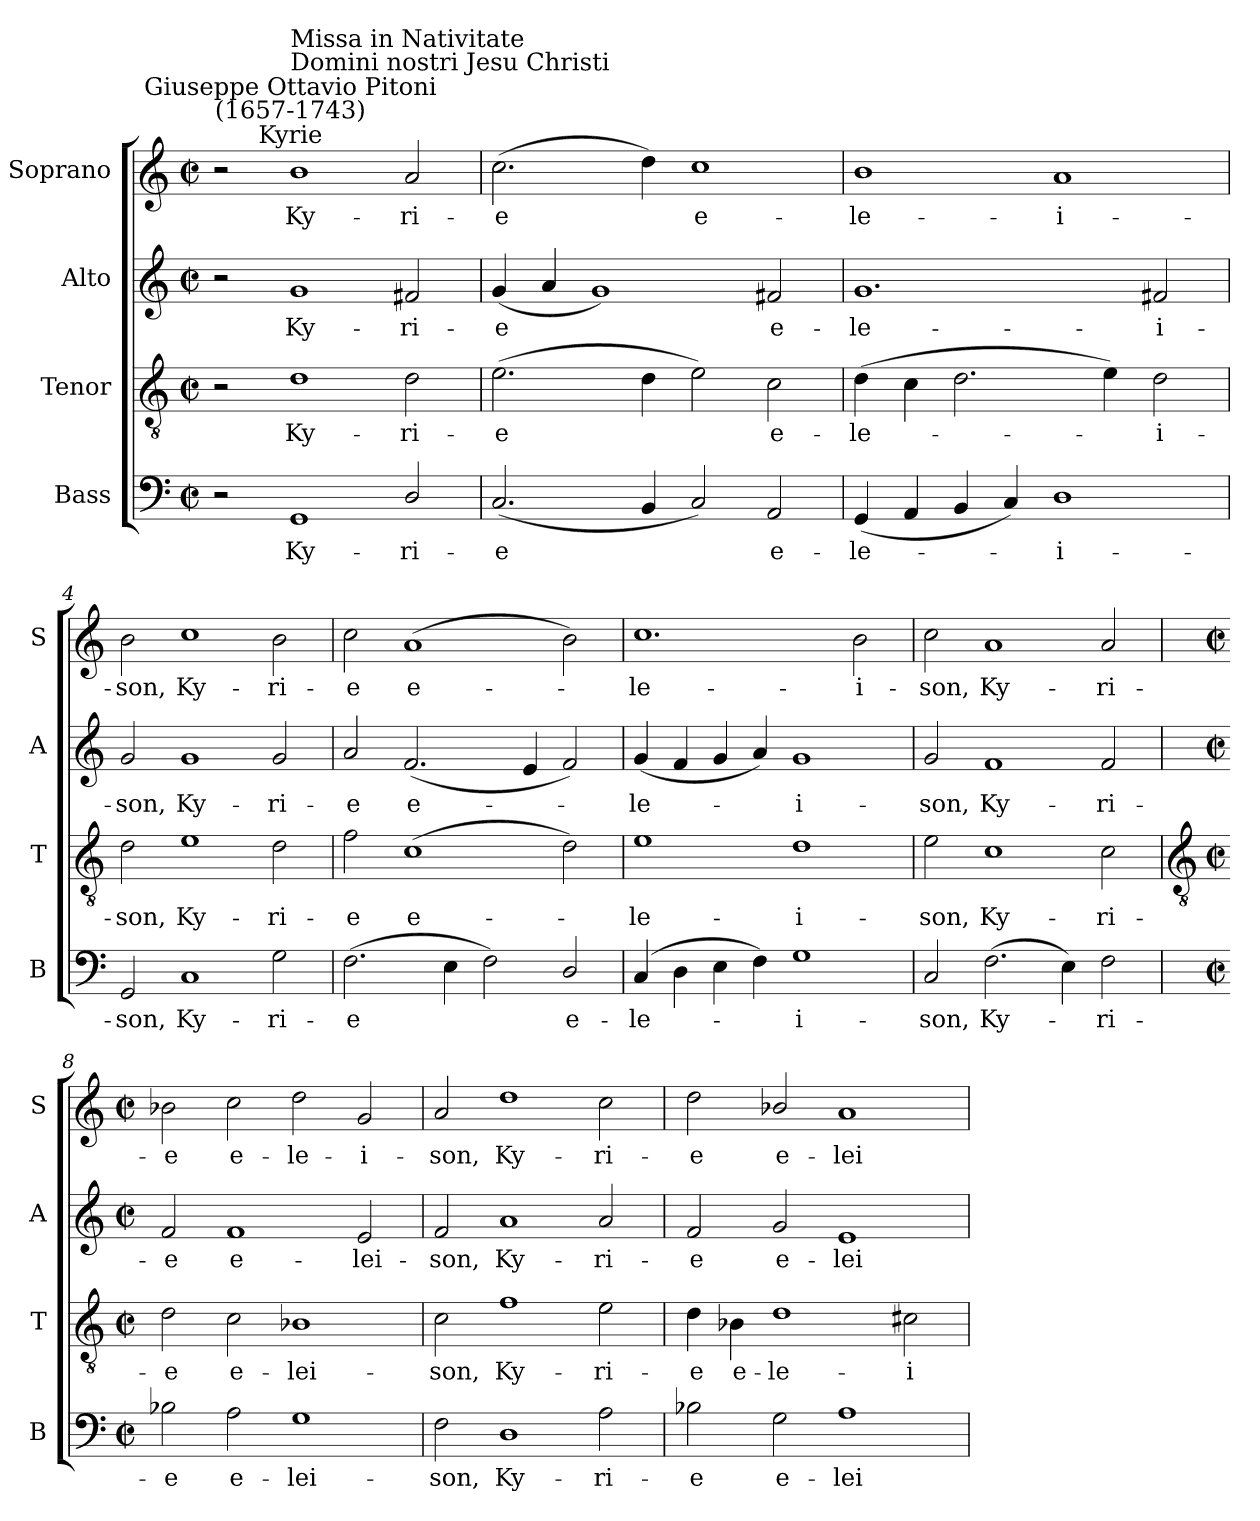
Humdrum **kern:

**kern	**text	**kern	**text	**kern	**text	**kern	**text
*part4	*part4	*part3	*part3	*part2	*part2	*part1	*part1
*staff4	*staff4	*staff3	*staff3	*staff2	*staff2	*staff1	*staff1
*I"Bass	*	*I"Tenor	*	*I"Alto	*	*I"Soprano	*
*I'B	*	*I'T	*	*I'A	*	*I'S	*
*clefF4	*	*clefGv2	*	*clefG2	*	*clefG2	*
*k[]	*	*k[]	*	*k[]	*	*k[]	*
*C:	*	*C:	*	*C:	*	*C:	*
*M4/2	*	*M4/2	*	*M4/2	*	*M4/2	*
*met(c|)	*	*met(c|)	*	*met(c|)	*	*met(c|)	*
=1	=1	=1	=1	=1	=1	=1	=1
2r	.	2r	.	2r	.	2r	.
!	!	!	!	!	!	!LO:TX:a:cj:t=Kyrie	!
!	!	!	!	!	!	!LO:TX:a:cj:t=Giuseppe Ottavio Pitoni\n(1657-1743)	!
!	!	!	!	!	!	!LO:TX:a:t=Missa in Nativitate\nDomini nostri Jesu Christi	!
!	!LO:LY:b	!	!LO:LY:b	!	!LO:LY:b	!	!LO:LY:b
1GG	Ky-	1d	Ky-	1g	Ky-	1b	Ky-
!	!LO:LY:b	!	!LO:LY:b	!	!LO:LY:b	!	!LO:LY:b
2D/	-ri-	2d	-ri-	2f#X	-ri-	2a	-ri-
=2	=2	=2	=2	=2	=2	=2	=2
!	!LO:LY:b	!	!LO:LY:b	!	!LO:LY:b	!	!LO:LY:b
(<2.C	-e	(>2.e	-e	(<4g	-e	(>2.cc	-e
.	.	.	.	4a	.	.	.
.	.	.	.	1g)	.	.	.
4BB	.	4d	.	.	.	4dd)	.
!	!	!	!	!	!	!	!LO:LY:b
2C)	.	2e)	.	.	.	1cc	e-
!	!LO:LY:b	!	!LO:LY:b	!	!LO:LY:b	!	!
2AA	e-	2c	e-	2f#X	e-	.	.
=3	=3	=3	=3	=3	=3	=3	=3
!	!LO:LY:b	!	!LO:LY:b	!	!LO:LY:b	!	!LO:LY:b
(<4GG	-le-	(>4d	-le-	1.g	-le-	1b	-le-
4AA	.	4c	.	.	.	.	.
4BB	.	2.d	.	.	.	.	.
4C)	.	.	.	.	.	.	.
!	!LO:LY:b	!	!	!	!	!	!LO:LY:b
1D	i-	.	.	.	.	1a	-i-
.	.	4e)	.	.	.	.	.
!	!	!	!LO:LY:b	!	!LO:LY:b	!	!
.	.	2d	i-	2f#X	-i-	.	.
=4	=4	=4	=4	=4	=4	=4	=4
!	!LO:LY:b	!	!LO:LY:b	!	!LO:LY:b	!	!LO:LY:b
2GG	-son,	2d	-son,	2g	-son,	2b	-son,
!	!LO:LY:b	!	!LO:LY:b	!	!LO:LY:b	!	!LO:LY:b
1C	Ky-	1e	Ky-	1g	Ky-	1cc	Ky-
!	!LO:LY:b	!	!LO:LY:b	!	!LO:LY:b	!	!LO:LY:b
2G	-ri-	2d	-ri-	2g	-ri-	2b	-ri-
=5	=5	=5	=5	=5	=5	=5	=5
!	!LO:LY:b	!	!LO:LY:b	!	!LO:LY:b	!	!LO:LY:b
(>2.F	-e	2f	-e	2a	-e	2cc	-e
!	!	!	!LO:LY:b	!	!LO:LY:b	!	!LO:LY:b
.	.	(>1c	e-	(<2.f	e-	(>1a	e-
4E	.	.	.	.	.	.	.
2F)	.	.	.	.	.	.	.
.	.	.	.	4e	.	.	.
!	!LO:LY:b	!	!	!	!	!	!
2D/	e-	2d)	.	2f)	.	2b)	.
=6	=6	=6	=6	=6	=6	=6	=6
!	!LO:LY:b	!	!LO:LY:b	!	!LO:LY:b	!	!LO:LY:b
(>4C	-le-	1e	le-	(<4g	le-	1.cc	le-
4D	.	.	.	4f	.	.	.
4E	.	.	.	4g	.	.	.
4F)	.	.	.	4a)	.	.	.
!	!LO:LY:b	!	!LO:LY:b	!	!LO:LY:b	!	!
1G	i-	1d	-i-	1g	i-	.	.
!	!	!	!	!	!	!	!LO:LY:b
.	.	.	.	.	.	2b	-i-
=7	=7	=7	=7	=7	=7	=7	=7
!	!LO:LY:b	!	!LO:LY:b	!	!LO:LY:b	!	!LO:LY:b
2C	-son,	2e	-son,	2g	-son,	2cc	-son,
!	!LO:LY:b	!	!LO:LY:b	!	!LO:LY:b	!	!LO:LY:b
(>2.F	Ky-	1c	Ky-	1f	Ky-	1a	Ky-
4E)	.	.	.	.	.	.	.
!	!LO:LY:b	!	!LO:LY:b	!	!LO:LY:b	!	!LO:LY:b
2F	ri-	2c	-ri-	2f	-ri-	2a	-ri-
!!LO:LB:g=z
=8	=8	=8	=8	=8	=8	=8	=8
*	*	*clefGv2	*	*	*	*	*
*M4/2	*	*M4/2	*	*M4/2	*	*M4/2	*
*met(c|)	*	*met(c|)	*	*met(c|)	*	*met(c|)	*
!	!LO:LY:b	!	!LO:LY:b	!	!LO:LY:b	!	!LO:LY:b
2B-X	-e	2d	-e	2f	-e	2b-X	-e
!	!LO:LY:b	!	!LO:LY:b	!	!LO:LY:b	!	!LO:LY:b
2A	e-	2c	e-	1f	e-	2cc	e-
!	!LO:LY:b	!	!LO:LY:b	!	!	!	!LO:LY:b
1G	-lei-	1B-X	-lei-	.	.	2dd	-le-
!	!	!	!	!	!LO:LY:b	!	!LO:LY:b
.	.	.	.	2e	-lei-	2g	-i-
=9	=9	=9	=9	=9	=9	=9	=9
!	!LO:LY:b	!	!LO:LY:b	!	!LO:LY:b	!	!LO:LY:b
2F	-son,	2c	-son,	2f	-son,	2a	-son,
!	!LO:LY:b	!	!LO:LY:b	!	!LO:LY:b	!	!LO:LY:b
1D	Ky-	1f	Ky-	1a	Ky-	1dd	Ky-
!	!LO:LY:b	!	!LO:LY:b	!	!LO:LY:b	!	!LO:LY:b
2A	-ri-	2e	-ri-	2a	-ri-	2cc	-ri-
=10	=10	=10	=10	=10	=10	=10	=10
!	!LO:LY:b	!	!LO:LY:b	!	!LO:LY:b	!	!LO:LY:b
2B-X	-e	4d	-e	2f	-e	2dd	-e
!	!	!	!LO:LY:b	!	!	!	!
.	.	4B-X	e-	.	.	.	.
!	!LO:LY:b	!	!LO:LY:b	!	!LO:LY:b	!	!LO:LY:b
2G	e-	1d	-le-	2g	e-	2b-X/	e-
!	!LO:LY:b	!	!	!	!LO:LY:b	!	!LO:LY:b
1A	-lei-	.	.	1e	-lei-	1a	-lei-
!	!	!	!LO:LY:b	!	!	!	!
.	.	2c#X	-i-	.	.	.	.
=	=	=	=	=	=	=	=
*-	*-	*-	*-	*-	*-	*-	*-
